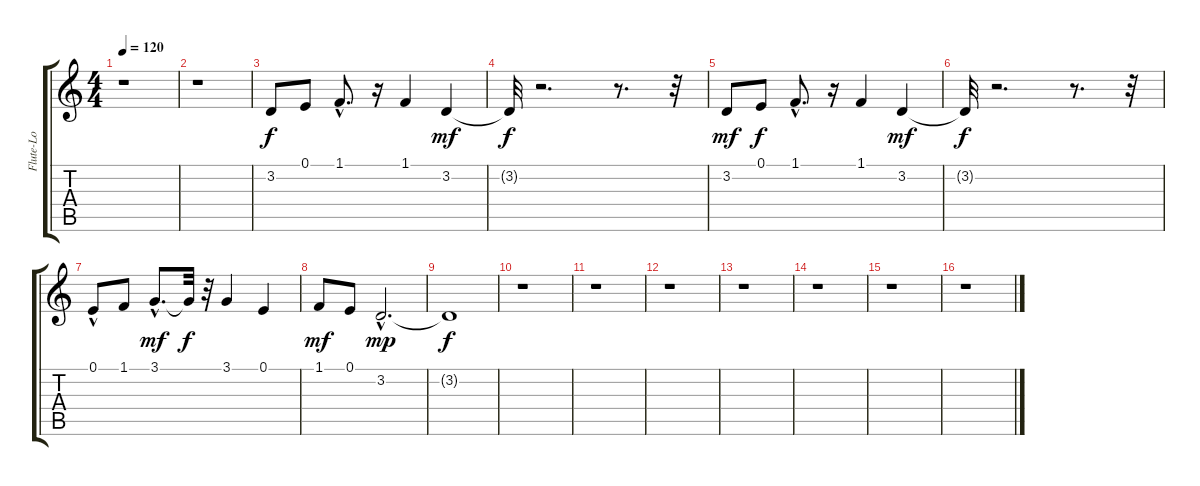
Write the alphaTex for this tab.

\track ("Flute-Lo" "Flute-Lo") {instrument flute}
\staff {score tabs}
\tuning (E4 B3 G3 D3 A2 E2) {hide}
\ts (4 4)
\tempo 120
\clef g2
\ks c
r.1{dy f instrument flute} |
r.1 |
3.2.8 0.1.8 1.1{hac}.8{d} r.16 1.1.4 3.2.4{dy mf} |
3.2{t}.32{dy f} r.2{d} r.8{d} r.32 |
3.2.8{dy mf} 0.1.8{dy f} 1.1{hac}.8{d} r.16 1.1.4 3.2.4{dy mf} |
3.2{t}.32{dy f} r.2{d} r.8{d} r.32 |
0.1{hac}.8 1.1.8 3.1{hac}.8{d dy mf} 3.1{t}.32{dy f} r.32 3.1.4 0.1.4 |
1.1.8{dy mf} 0.1.8 3.2{hac}.2{d dy mp} |
3.2{t}.1{dy f} |
r.1 |
r.1 |
r.1 |
r.1 |
r.1 |
r.1 |
r.1
